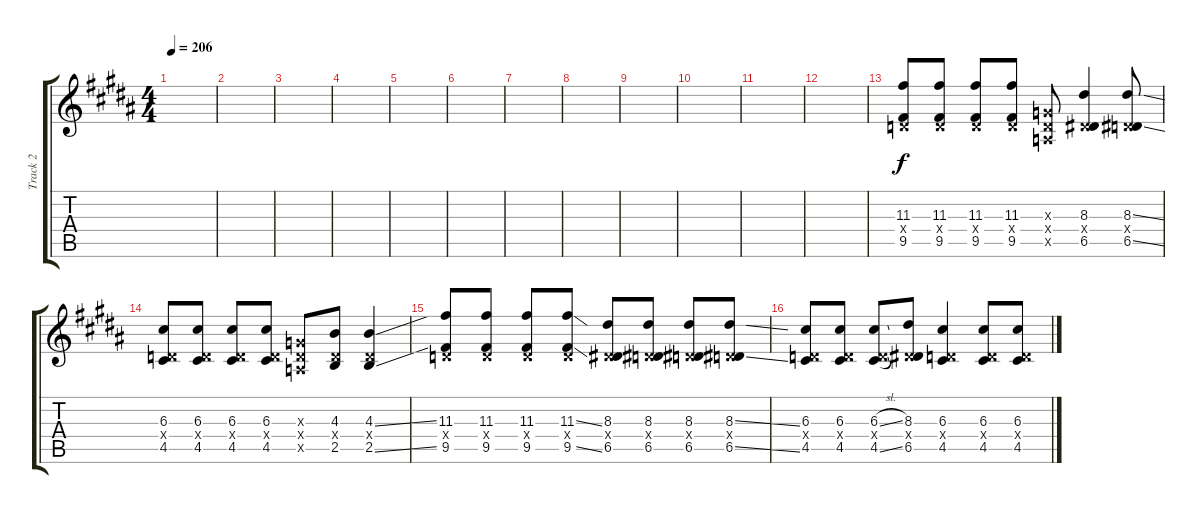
\track ("Track 2" "Track 2") {instrument distortionguitar}
\staff {score tabs}
\tuning (E4 B3 G3 D3 A2 E2) {hide}
\ts (4 4)
\tempo 206
\clef g2
\ks b
|
|
|
|
|
|
|
|
|
|
|
|
(11.3 0.4{x} 9.5).8{dy f} (11.3 0.4{x} 9.5).8 (11.3 0.4{x} 9.5).8 (11.3 0.4{x} 9.5).8 (0.3{x} 0.4{x} 0.5{x}).8 (8.3 0.4{x} 6.5).4 (8.3{ss} 0.4{x} 6.5{ss}).8 |
(6.3 0.4{x} 4.5).8 (6.3 0.4{x} 4.5).8 (6.3 0.4{x} 4.5).8 (6.3 0.4{x} 4.5).8 (0.3{x} 0.4{x} 0.5{x}).8 (4.3 0.4{x} 2.5).8 (4.3{ss} 0.4{x} 2.5{ss}).4 |
(11.3 0.4{x} 9.5).8 (11.3 0.4{x} 9.5).8 (11.3 0.4{x} 9.5).8 (11.3{ss} 0.4{x} 9.5{ss}).8 (8.3 0.4{x} 6.5).8 (8.3 0.4{x} 6.5).8 (8.3 0.4{x} 6.5).8 (8.3{ss} 0.4{x} 6.5{ss}).8 |
(6.3 0.4{x} 4.5).8 (6.3 0.4{x} 4.5).8 (6.3{sl} 0.4{x} 4.5{sl}).8 (8.3 0.4{x} 6.5).8 (6.3 0.4{x} 4.5).4 (6.3 0.4{x} 4.5).8 (6.3 0.4{x} 4.5).8
